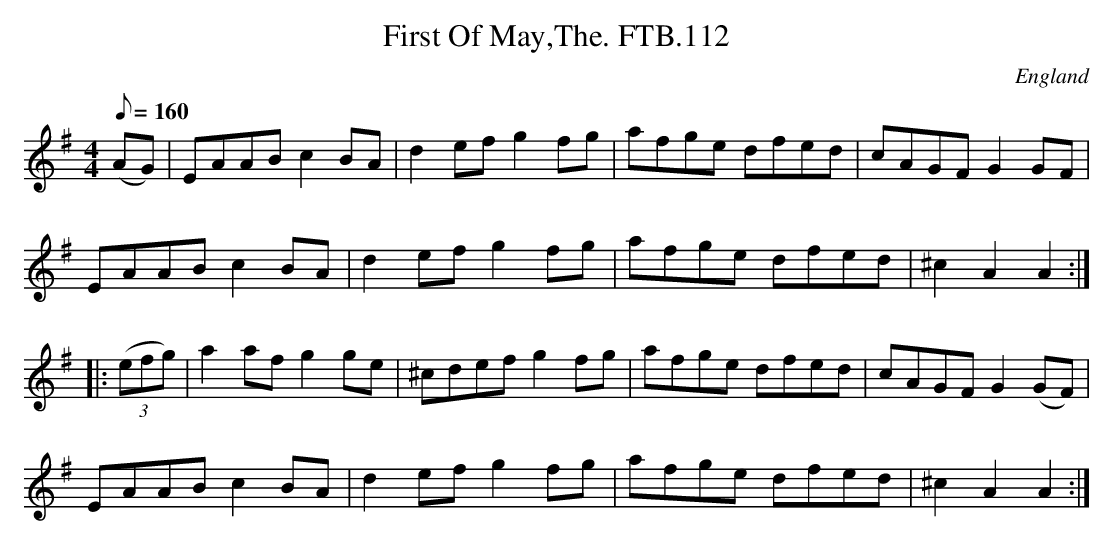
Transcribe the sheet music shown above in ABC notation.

X:1
T:First Of May,The. FTB.112
M:4/4
L:1/8
Q:160
O:England
K:G
(AG)|EAABc2BA|d2efg2fg|afge dfed|cAGFG2GF|
EAABc2BA|d2efg2fg|afge dfed|^c2A2A2:|
|:((3efg)|a2afg2ge|^cdefg2fg|afge dfed|cAGFG2(GF)|
EAABc2BA|d2efg2fg|afge dfed|^c2A2A2:|
